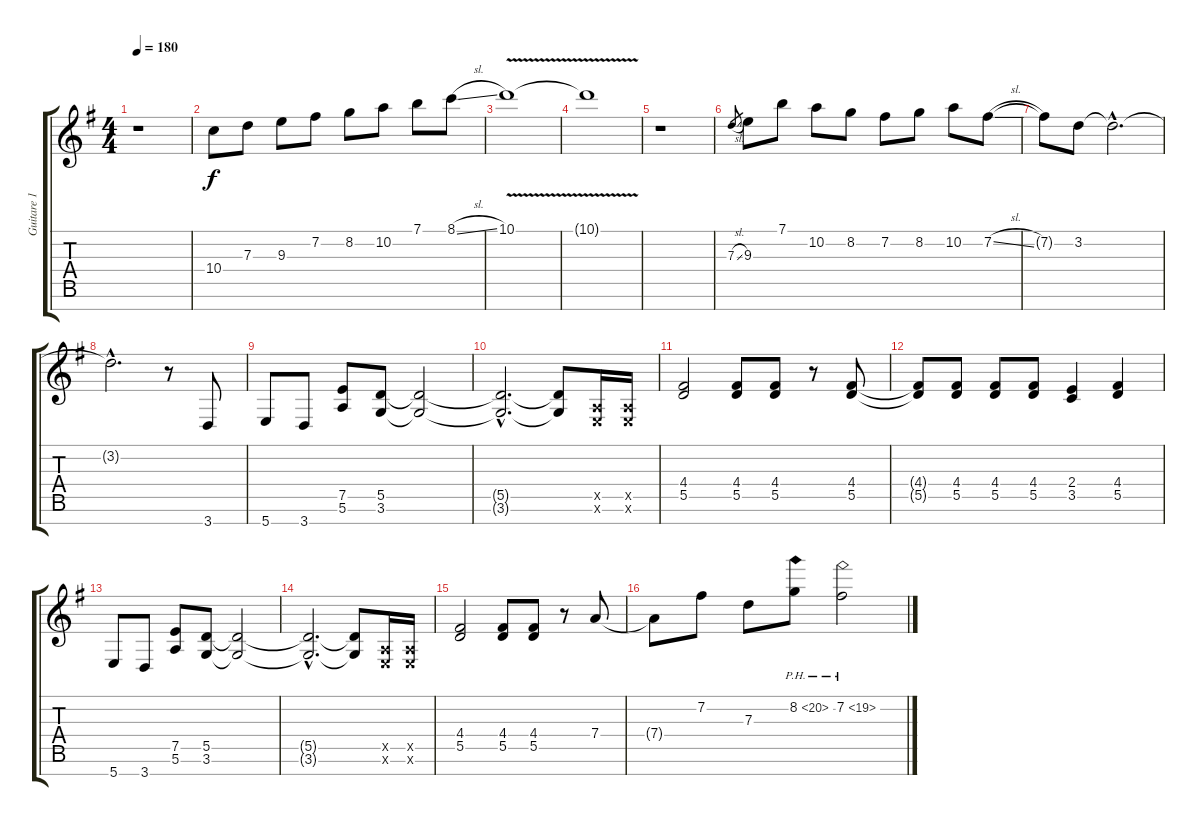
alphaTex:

\track ("Guitare 1" "Guitare 1") {instrument distortionguitar}
\staff {score tabs}
\tuning (E4 B3 G3 D3 A2 E2 B1) {hide}
\ts (4 4)
\tempo 180
\clef g2
\ks g
r.1{dy f instrument distortionguitar} |
10.4.8{volume 12 instrument electricguitarclean} 7.3.8 9.3.8 7.2.8 8.2.8 10.2.8 7.1.8 8.1{sl}.8 |
10.1{v}.1 |
10.1{t}.1 |
r.1 |
7.3{sl}.8{gr} 9.3.8 7.1.8 10.2.8 8.2.8 7.2.8 8.2.8 10.2.8 7.2{sl}.8 |
7.2{t}.8 3.2.8 3.2{hac t}.2{d} |
3.2{hac t}.2{d} r.8{instrument distortionguitar} 3.7.8 |
5.7.8 3.7.8 (7.5 5.6).8 (5.5 3.6).8 (5.5{t} 3.6{t}).2 |
(5.5{hac t} 3.6{hac t}).2{d} (5.5{t} 3.6{t}).8 (0.5{x} 0.6{x}).16 (0.5{x} 0.6{x}).16 |
(4.4 5.5).2 (4.4 5.5).8 (4.4 5.5).8 r.8 (4.4 5.5).8 |
(4.4{t} 5.5{t}).8 (4.4 5.5).8 (4.4 5.5).8 (4.4 5.5).8 (2.4 3.5).4 (4.4 5.5).4 |
5.7.8 3.7.8 (7.5 5.6).8 (5.5 3.6).8 (5.5{t} 3.6{t}).2 |
(5.5{hac t} 3.6{hac t}).2{d} (5.5{t} 3.6{t}).8 (0.5{x} 0.6{x}).16 (0.5{x} 0.6{x}).16 |
(4.4 5.5).2 (4.4 5.5).8 (4.4 5.5).8 r.8 7.4.8 |
7.4{t}.8 7.2.8 7.3.8 8.2{ph 12}.8 7.2{ph 12}.2
